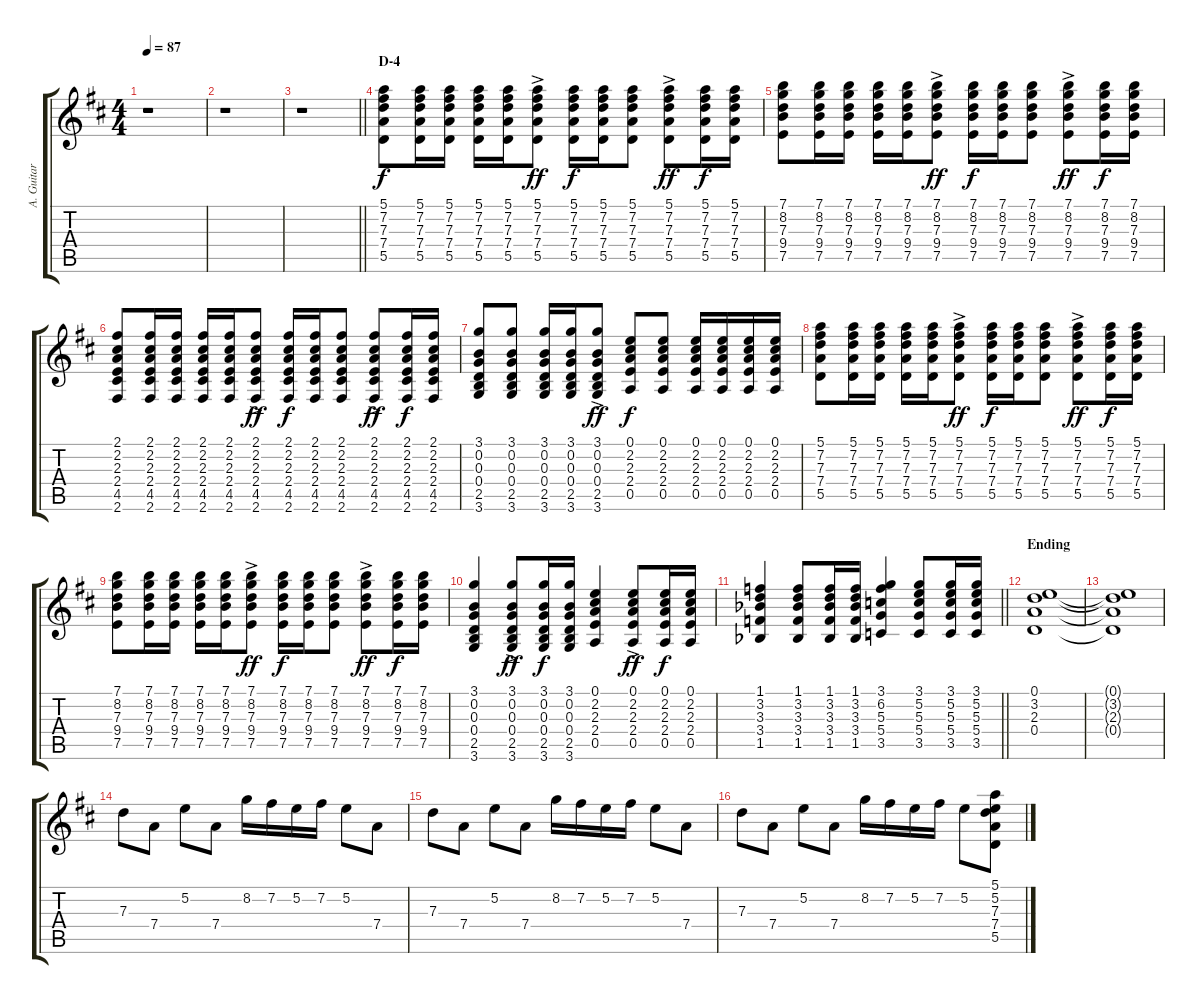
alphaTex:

\track ("A. Guitar II" "A. Guitar ") {instrument acousticguitarsteel}
\staff {score tabs}
\tuning (E4 B3 G3 D3 A2 E2) {hide}
\ts (4 4)
\tempo 87
\clef g2
\ks d
r.1{dy f} |
r.1 |
\barLineRight lightlight
r.1 |
\section ("" "D-4")
(5.1 7.2 7.3 7.4 5.5).8 (5.1 7.2 7.3 7.4 5.5).16 (5.1 7.2 7.3 7.4 5.5).16 (5.1 7.2 7.3 7.4 5.5).16 (5.1 7.2 7.3 7.4 5.5).16 (5.1{ac} 7.2{ac} 7.3{ac} 7.4{ac} 5.5{ac}).8{dy ff} (5.1 7.2 7.3 7.4 5.5).16{dy f} (5.1 7.2 7.3 7.4 5.5).16 (5.1 7.2 7.3 7.4 5.5).8 (5.1{ac} 7.2{ac} 7.3{ac} 7.4{ac} 5.5{ac}).8{dy ff} (5.1 7.2 7.3 7.4 5.5).16{dy f} (5.1 7.2 7.3 7.4 5.5).16 |
(7.1 8.2 7.3 9.4 7.5).8 (7.1 8.2 7.3 9.4 7.5).16 (7.1 8.2 7.3 9.4 7.5).16 (7.1 8.2 7.3 9.4 7.5).16 (7.1 8.2 7.3 9.4 7.5).16 (7.1{ac} 8.2{ac} 7.3{ac} 9.4{ac} 7.5{ac}).8{dy ff} (7.1 8.2 7.3 9.4 7.5).16{dy f} (7.1 8.2 7.3 9.4 7.5).16 (7.1 8.2 7.3 9.4 7.5).8 (7.1{ac} 8.2{ac} 7.3{ac} 9.4{ac} 7.5{ac}).8{dy ff} (7.1 8.2 7.3 9.4 7.5).16{dy f} (7.1 8.2 7.3 9.4 7.5).16 |
(2.1 2.2 2.3 2.4 4.5 2.6).8 (2.1 2.2 2.3 2.4 4.5 2.6).16 (2.1 2.2 2.3 2.4 4.5 2.6).16 (2.1 2.2 2.3 2.4 4.5 2.6).16 (2.1 2.2 2.3 2.4 4.5 2.6).16 (2.1{ac} 2.2{ac} 2.3{ac} 2.4{ac} 4.5{ac} 2.6{ac}).8{dy ff} (2.1 2.2 2.3 2.4 4.5 2.6).16{dy f} (2.1 2.2 2.3 2.4 4.5 2.6).16 (2.1 2.2 2.3 2.4 4.5 2.6).8 (2.1{ac} 2.2{ac} 2.3{ac} 2.4{ac} 4.5{ac} 2.6{ac}).8{dy ff} (2.1 2.2 2.3 2.4 4.5 2.6).16{dy f} (2.1 2.2 2.3 2.4 4.5 2.6).16 |
(3.1 0.2 0.3 0.4 2.5 3.6).8 (3.1 0.2 0.3 0.4 2.5 3.6).8 (3.1 0.2 0.3 0.4 2.5 3.6).16 (3.1 0.2 0.3 0.4 2.5 3.6).16 (3.1{ac} 0.2{ac} 0.3{ac} 0.4{ac} 2.5{ac} 3.6{ac}).8{dy ff} (0.1 2.2 2.3 2.4 0.5).8{dy f} (0.1 2.2 2.3 2.4 0.5).8 (0.1 2.2 2.3 2.4 0.5).16 (0.1 2.2 2.3 2.4 0.5).16 (0.1 2.2 2.3 2.4 0.5).16 (0.1 2.2 2.3 2.4 0.5).16 |
(5.1 7.2 7.3 7.4 5.5).8 (5.1 7.2 7.3 7.4 5.5).16 (5.1 7.2 7.3 7.4 5.5).16 (5.1 7.2 7.3 7.4 5.5).16 (5.1 7.2 7.3 7.4 5.5).16 (5.1{ac} 7.2{ac} 7.3{ac} 7.4{ac} 5.5{ac}).8{dy ff} (5.1 7.2 7.3 7.4 5.5).16{dy f} (5.1 7.2 7.3 7.4 5.5).16 (5.1 7.2 7.3 7.4 5.5).8 (5.1{ac} 7.2{ac} 7.3{ac} 7.4{ac} 5.5{ac}).8{dy ff} (5.1 7.2 7.3 7.4 5.5).16{dy f} (5.1 7.2 7.3 7.4 5.5).16 |
(7.1 8.2 7.3 9.4 7.5).8 (7.1 8.2 7.3 9.4 7.5).16 (7.1 8.2 7.3 9.4 7.5).16 (7.1 8.2 7.3 9.4 7.5).16 (7.1 8.2 7.3 9.4 7.5).16 (7.1{ac} 8.2{ac} 7.3{ac} 9.4{ac} 7.5{ac}).8{dy ff} (7.1 8.2 7.3 9.4 7.5).16{dy f} (7.1 8.2 7.3 9.4 7.5).16 (7.1 8.2 7.3 9.4 7.5).8 (7.1{ac} 8.2{ac} 7.3{ac} 9.4{ac} 7.5{ac}).8{dy ff} (7.1 8.2 7.3 9.4 7.5).16{dy f} (7.1 8.2 7.3 9.4 7.5).16 |
(3.1 0.2 0.3 0.4 2.5 3.6).4 (3.1{ac} 0.2{ac} 0.3{ac} 0.4{ac} 2.5{ac} 3.6{ac}).8{dy ff} (3.1 0.2 0.3 0.4 2.5 3.6).16{dy f} (3.1 0.2 0.3 0.4 2.5 3.6).16 (0.1 2.2 2.3 2.4 0.5).4 (0.1{ac} 2.2{ac} 2.3{ac} 2.4{ac} 0.5{ac}).8{dy ff} (0.1 2.2 2.3 2.4 0.5).16{dy f} (0.1 2.2 2.3 2.4 0.5).16 |
\barLineRight lightlight
(1.1 3.2 3.3{acc b} 3.4 1.5{acc b}).4 (1.1 3.2 3.3{acc b} 3.4 1.5{acc b}).8 (1.1 3.2 3.3{acc b} 3.4 1.5{acc b}).16 (1.1 3.2 3.3{acc b} 3.4 1.5{acc b}).16 (3.1 6.2 5.3 5.4 3.5).4 (3.1 5.2 5.3 5.4 3.5).8 (3.1 5.2 5.3 5.4 3.5).16 (3.1 5.2 5.3 5.4 3.5).16 |
\section ("" "Ending")
(0.1 3.2 2.3 0.4).1 |
(0.1{t} 3.2{t} 2.3{t} 0.4{t}).1 |
7.3.8 7.4.8 5.2.8 7.4.8 8.2.16 7.2.16 5.2.16 7.2.16 5.2.8 7.4.8 |
7.3.8 7.4.8 5.2.8 7.4.8 8.2.16 7.2.16 5.2.16 7.2.16 5.2.8 7.4.8 |
7.3.8 7.4.8 5.2.8 7.4.8 8.2.16 7.2.16 5.2.16 7.2.16 5.2.8 (5.1 5.2 7.3 7.4 5.5).8
